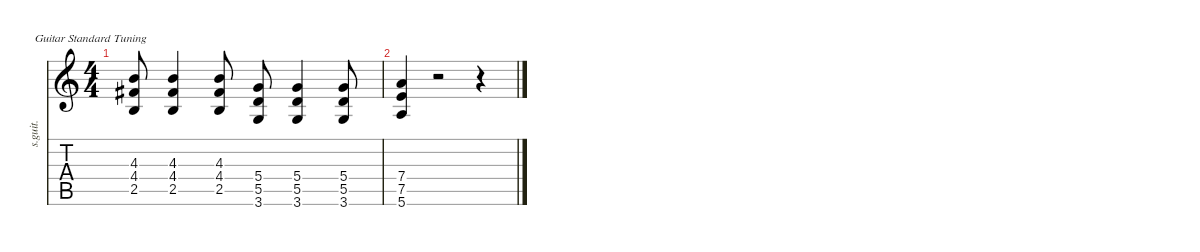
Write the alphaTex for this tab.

\defaultSystemsLayout 4
\hideDynamics
\bracketExtendMode nobrackets
\track ("guitare1(the cretin)" "s.guit.") {instrument distortionguitar}
\staff {score tabs}
\tuning (E4 B3 G3 D3 A2 E2)
\ts (4 4)
\tempo (160 hide)
\clef g2
\ks c
(4.3 4.4{acc #} 2.5).8{dy f} (4.3 4.4{acc #} 2.5).4 (4.3 4.4{acc #} 2.5).8 (5.4 5.5 3.6).8 (5.4 5.5 3.6).4 (5.4 5.5 3.6).8 |
(7.4 7.5 5.6).4 r.2 r.4
